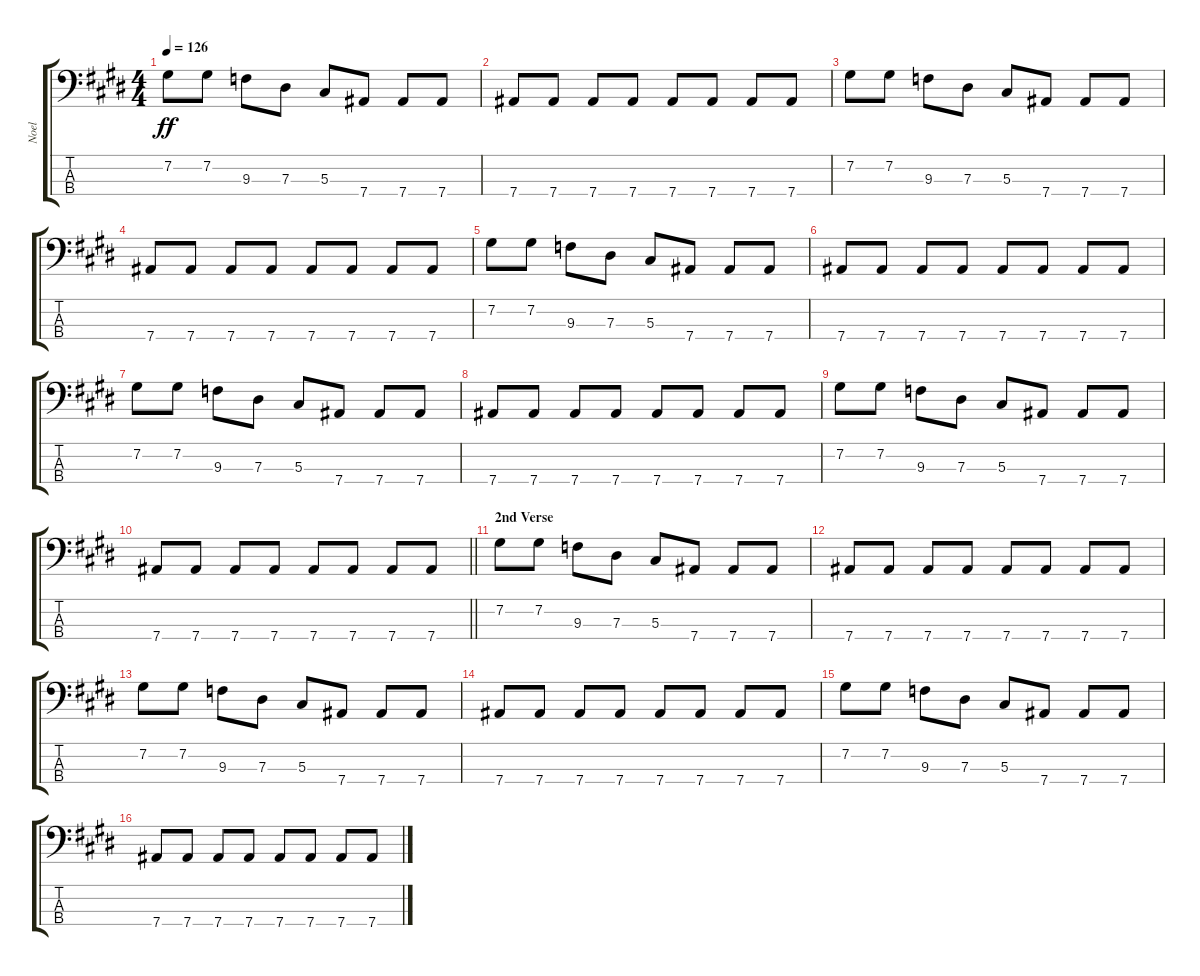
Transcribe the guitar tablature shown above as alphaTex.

\track ("Noel" "Noel") {instrument electricbassfinger}
\staff {score tabs}
\tuning (Gb2 Db2 Ab1 Eb1) {hide}
\ts (4 4)
\tempo 126
\clef f4
\ks e
7.2.8{dy ff} 7.2.8 9.3.8 7.3.8 5.3.8 7.4.8 7.4.8 7.4.8 |
7.4.8 7.4.8 7.4.8 7.4.8 7.4.8 7.4.8 7.4.8 7.4.8 |
7.2.8 7.2.8 9.3.8 7.3.8 5.3.8 7.4.8 7.4.8 7.4.8 |
7.4.8 7.4.8 7.4.8 7.4.8 7.4.8 7.4.8 7.4.8 7.4.8 |
7.2.8 7.2.8 9.3.8 7.3.8 5.3.8 7.4.8 7.4.8 7.4.8 |
7.4.8 7.4.8 7.4.8 7.4.8 7.4.8 7.4.8 7.4.8 7.4.8 |
7.2.8 7.2.8 9.3.8 7.3.8 5.3.8 7.4.8 7.4.8 7.4.8 |
7.4.8 7.4.8 7.4.8 7.4.8 7.4.8 7.4.8 7.4.8 7.4.8 |
7.2.8 7.2.8 9.3.8 7.3.8 5.3.8 7.4.8 7.4.8 7.4.8 |
\barLineRight lightlight
7.4.8 7.4.8 7.4.8 7.4.8 7.4.8 7.4.8 7.4.8 7.4.8 |
\section ("" "2nd Verse")
7.2.8 7.2.8 9.3.8 7.3.8 5.3.8 7.4.8 7.4.8 7.4.8 |
7.4.8 7.4.8 7.4.8 7.4.8 7.4.8 7.4.8 7.4.8 7.4.8 |
7.2.8 7.2.8 9.3.8 7.3.8 5.3.8 7.4.8 7.4.8 7.4.8 |
7.4.8 7.4.8 7.4.8 7.4.8 7.4.8 7.4.8 7.4.8 7.4.8 |
7.2.8 7.2.8 9.3.8 7.3.8 5.3.8 7.4.8 7.4.8 7.4.8 |
7.4.8 7.4.8 7.4.8 7.4.8 7.4.8 7.4.8 7.4.8 7.4.8
